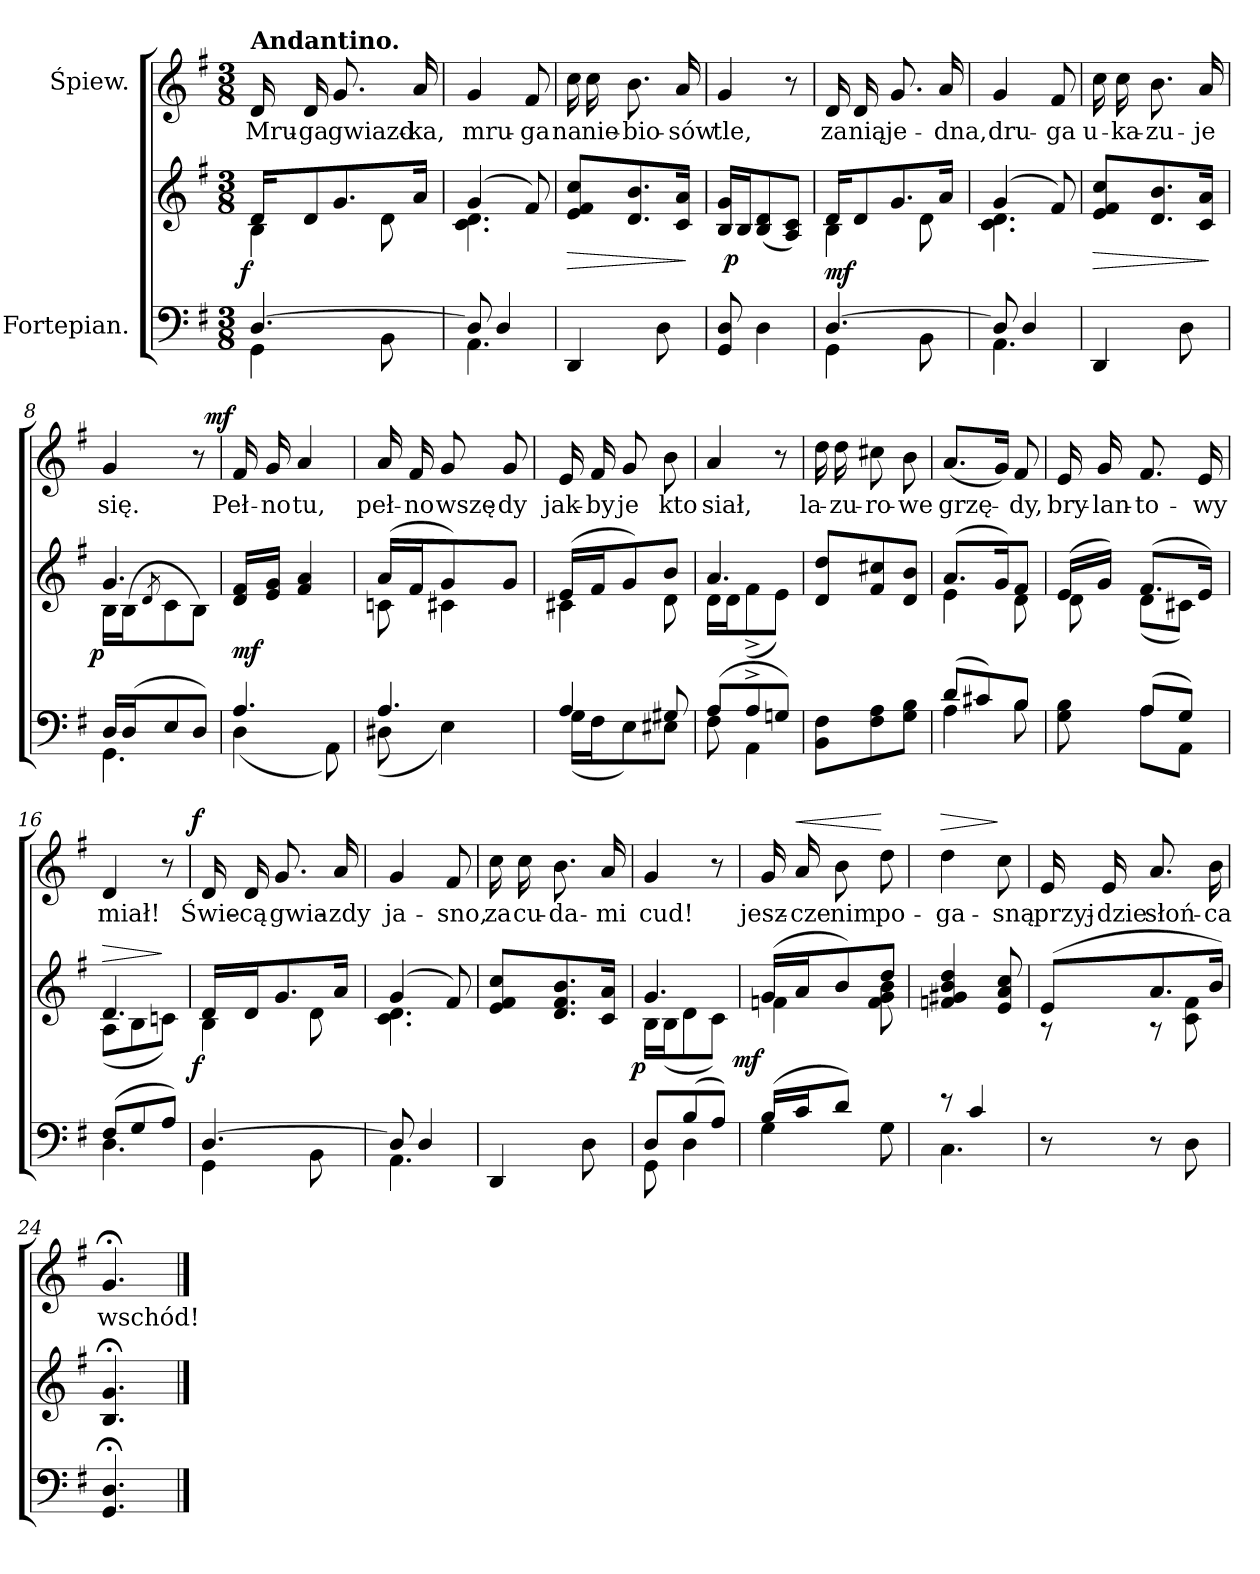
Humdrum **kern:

**kern	**kern	**dynam	**kern	**text	**dynam
*part2	*part2	*part2	*part1	*part1	*part1
*staff3	*staff2	*staff2/3	*staff1	*staff1	*staff1
*I"Fortepian.	*	*	*I"Śpiew.	*	*
*clefF4	*clefG2	*	*clefG2	*	*
*k[f#]	*k[f#]	*	*k[f#]	*	*
*G:	*G:	*	*G:	*	*
*M3/8	*M3/8	*	*M3/8	*	*
=1	=1	=1	=1	=1	=1
*^	*	*	*	*	*
!	!	!	!	!LO:TX:a:B:t=Andantino.	!	!
!	!	!LO:N:vis=8	!LO:DY:rj	!	!	!
*	*	*^	*	*	*	*
[4.D/	4GG\	16d/L	4B\	f	16d/	Mru-	.
!	!	!LO:N:vis=8	!	!	!	!	!
.	.	16d/	.	.	16d/	-ga	.
.	.	8.g/	.	.	8.g/	gwiazd-	.
.	8BB\	.	8d\	.	.	.	.
.	.	16a/Jk	.	.	16a/	-ka,	.
=2	=2	=2	=2	=2	=2	=2	=2
8D/]	4.AA\	(4g/	4.c\ 4.d\	.	4g/	mru-	.
4D/	.	.	.	.	.	.	.
.	.	8f#/)	.	.	8f#/	-ga	.
*v	*v	*	*	*	*	*	*
*	*v	*v	*	*	*	*
=3	=3	=3	=3	=3	=3
4DD/	8e/ 8f#/ 8cc/L	>	16cc\	na	.
.	.	.	16cc\	nie-	.
.	8.d/ 8.b/	.	8.b\	-bio-	.
8D\	.	.	.	.	.
.	16c/ 16a/Jk	.	16a/	-sów	.
.	.	]	.	.	.
=4	=4	=4	=4	=4	=4
8GG/ 8D/	16B/ 16g/LL	.	4g/	tle,	.
!	!	!LO:DY:rj	!	!	!
.	16B/J	p	.	.	.
4D\	(8B/ 8d/	.	.	.	.
.	8A/ 8c/J)	.	8r	.	.
=5	=5	=5	=5	=5	=5
*^	*	*	*	*	*
!	!	!LO:N:vis=8	!	!	!	!
*	*	*^	*	*	*	*
[4.D/	4GG\	16d/L	4B\	mf	16d/	za	.
!	!	!LO:N:vis=8	!	!	!	!	!
.	.	16d/	.	.	16d/	nią	.
.	.	8.g/	.	.	8.g/	je-	.
.	8BB\	.	8d\	.	.	.	.
.	.	16a/Jk	.	.	16a/	-dna,	.
=6	=6	=6	=6	=6	=6	=6	=6
8D/]	4.AA\	(4g/	4.c\ 4.d\	.	4g/	dru-	.
4D/	.	.	.	.	.	.	.
.	.	8f#/)	.	.	8f#/	-ga	.
*v	*v	*	*	*	*	*	*
*	*v	*v	*	*	*	*
=7	=7	=7	=7	=7	=7
4DD/	8e/ 8f#/ 8cc/L	>	16cc\	u-	.
.	.	.	16cc\	-ka-	.
.	8.d/ 8.b/	.	8.b\	-zu-	.
8D\	.	.	.	.	.
.	16c/ 16a/Jk	.	16a/	-je	.
.	.	]	.	.	.
=8	=8	=8	=8	=8	=8
*^	*^	*	*	*	*
!	!	!	!	!LO:DY:rj	!	!	!
16D/LL	4.GG\	4.g/	16B\LL	p	4g/	się.	.
(<16D/J	.	.	(<16B\J	.	.	.	.
.	.	.	8qd/	.	.	.	.
8E/	.	.	8c\	.	.	.	.
8D/J)	.	.	8B\J)	.	8r	.	.
=9	=9	=9	=9	=9	=9	=9	=9
!	!	!	!	!	!	!	!LO:DY:a:rj
*	*	*v	*v	*	*	*	*
4.A/	(4D\	16d/ 16f#/LL	mf	16f#/	Peł-	mf
.	.	16e/ 16g/JJ	.	16g/	-no	.
.	.	4f#/ 4a/	.	4a/	tu,	.
.	8AA\)	.	.	.	.	.
=10	=10	=10	=10	=10	=10	=10
*	*	*^	*	*	*	*
4.A/	(8D#X\	(16a/LL	8cn\	.	16a/	peł-	.
.	.	16f#/J	.	.	16f#/	-no	.
.	4E\)	8g/)	4c#X\	.	8g/	wszę-	.
.	.	8g/J	.	.	8g/	-dy	.
=11	=11	=11	=11	=11	=11	=11	=11
4A/	(16G\LL	(16e/LL	4c#X\	.	16e/	jak-	.
.	16F#\J	16f#/J	.	.	16f#/	-by	.
.	8E\)	8g/)	.	.	8g/	je	.
8G#X/	8E#X\J	8b/J	8d\	.	8b\	kto	.
=12	=12	=12	=12	=12	=12	=12	=12
(8A/L	8F#\	4.a/	16d\LL	.	4a/	siał,	.
.	.	.	16d\J	.	.	.	.
8A^</	4AA\	.	(>8f#^>\	.	.	.	.
8Gn/J)	.	.	8e\J)	.	8r	.	.
*v	*v	*	*	*	*	*	*
*	*v	*v	*	*	*	*
=13	=13	=13	=13	=13	=13
8BB\ 8F#\L	8d/ 8dd/L	.	16dd\	la-	.
.	.	.	16dd\	-zu-	.
8F#\ 8A\	8f#/ 8cc#X/	.	8cc#X\	-ro-	.
8G\ 8B\J	8d/ 8b/J	.	8b\	-we	.
=14	=14	=14	=14	=14	=14
*^	*^	*	*	*	*
(8d/L	4A\	(8.a/L	4e\	.	(8.a/L	grzę-	.
8c#X/)	.	.	.	.	.	.	.
.	.	16g/K)	.	.	16g/Jk)	.	.
8B/J	8B\	8f#/J	8d\	.	8f#/	-dy,	.
=15	=15	=15	=15	=15	=15	=15	=15
8G\ 8B\	8ryy	(16e/LL	8d\	.	16e/	bry-	.
.	.	16g/JJ)	.	.	16g/	-lan-	.
(<8A/L	8A\L	(8.f#/L	(>8d\L	.	8.f#/	-to-	.
8G/J)	8AA\J	.	8c#X\J)	.	.	.	.
.	.	16e/Jk)	.	.	16e/	-wy	.
=16	=16	=16	=16	=16	=16	=16	=16
!	!	!	!	!LO:HP:a	!	!	!
(<8F#/L	4.D\	4.d/	(>8A\L	>	4d/	miał!	.
8G/	.	.	8B\	.	.	.	.
8A/J)	.	.	8cn\J)	]	8r	.	.
=17	=17	=17	=17	=17	=17	=17	=17
!	!	!	!	!LO:DY:rj	!	!	!LO:DY:a:rj
[4.D/	4GG\	16d/LL	4B\	f	16d/	Świe-	f
.	.	16d/J	.	.	16d/	-cą	.
.	.	8.g/	.	.	8.g/	gwia-	.
.	8BB\	.	8d\	.	.	.	.
.	.	16a/Jk	.	.	16a/	-zdy	.
=18	=18	=18	=18	=18	=18	=18	=18
8D/]	4.AA\	(4g/	4.c\ 4.d\	.	4g/	ja-	.
4D/	.	.	.	.	.	.	.
.	.	8f#/)	.	.	8f#/	-sno,	.
*v	*v	*	*	*	*	*	*
*	*v	*v	*	*	*	*
=19	=19	=19	=19	=19	=19
4DD/	8e/ 8f#/ 8cc/L	.	16cc\	za	.
.	.	.	16cc\	cu-	.
.	8.d/ 8.f#/ 8.b/	.	8.b\	-da-	.
8D\	.	.	.	.	.
.	16c/ 16a/Jk	.	16a/	-mi	.
=20	=20	=20	=20	=20	=20
*^	*^	*	*	*	*
!	!	!	!	!LO:DY:rj	!	!	!
8D/L	8GG\	4.g/	16B\LL	p	4g/	cud!	.
.	.	.	(>16B\J	.	.	.	.
(<8B/	4D\	.	8d\	.	.	.	.
8A/J)	.	.	8c\J)	.	8r	.	.
=21	=21	=21	=21	=21	=21	=21	=21
!	!	!	!	!LO:DY:rj	!	!	!
(16B/LL	4G\	(16g/LL	4fn\	mf	16g/	jesz-	.
!	!	!	!	!	!	!	!LO:HP:a
16c/J	.	16a/J	.	.	16a/	-cze	<
8d/J)	.	8b/)	.	.	8b\	nim	.
8ryy	8G\	8dd/J	8f\ 8g\ 8b\	.	8dd\	po-	[
=22	=22	=22	=22	=22	=22	=22	=22
!	!	!	!	!	!	!	!LO:HP:a
*	*	*v	*v	*	*	*	*
8r	4.C\	4fn/ 4g#X/ 4b/ 4dd/	.	4dd\	-ga-	>
4c/	.	.	.	.	.	.
.	.	8e/ 8a/ 8cc/	.	8cc\	-sną	]
*v	*v	*	*	*	*	*
=23	=23	=23	=23	=23	=23
*	*^	*	*	*	*
8r	(8e/L	8r	.	16e/	przyj-	.
.	.	.	.	16e/	-dzie	.
8r	8.a/	8rA	.	8.a/	słoń-	.
8D\	.	8c\ 8f#\	.	.	.	.
.	16b/Jk)	.	.	16b\	-ca	.
*	*v	*v	*	*	*	*
=24	=24	=24	=24	=24	=24
4.GG;/ 4.D;/	4.B;</ 4.g;</	.	4.g;</	wschód!	.
==	==	==	==	==	==
*-	*-	*-	*-	*-	*-
